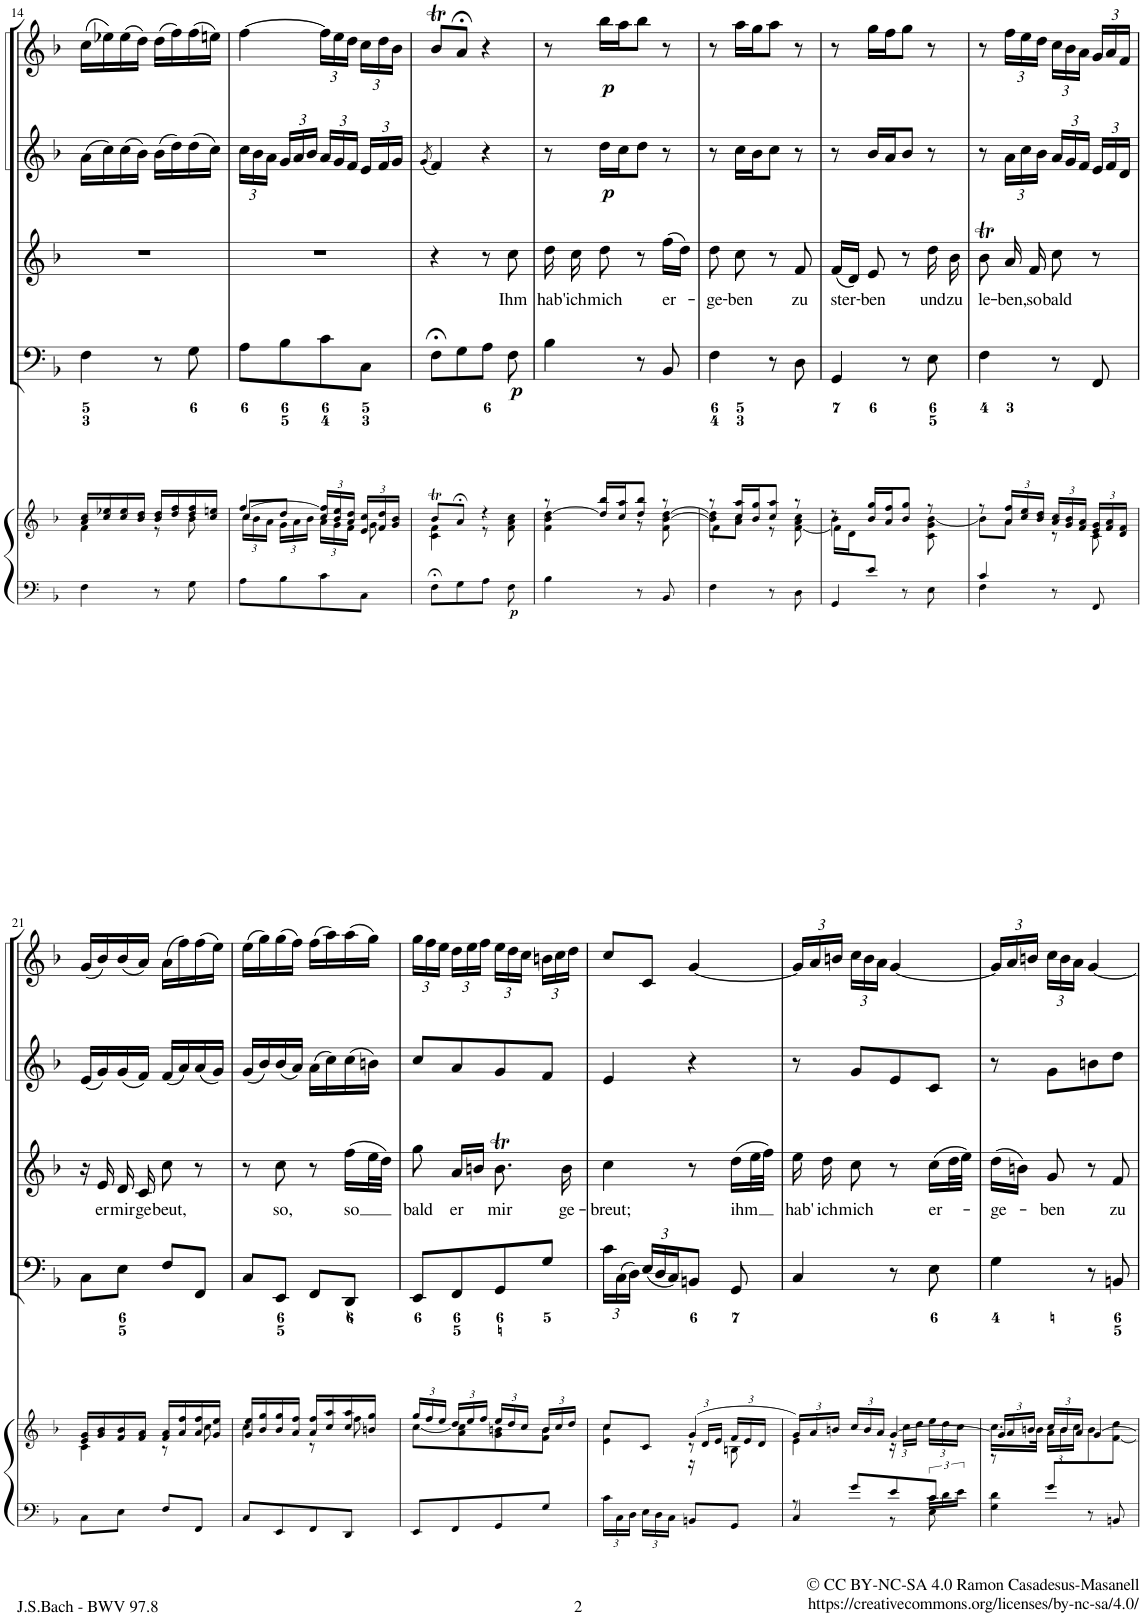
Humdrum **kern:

**kern	**kern	**kern	**kern	**text	**kern	**kern
*part5	*part5	*part4	*part3	*part3	*part2	*part1
*staff6	*staff5	*staff4	*staff3	*staff3	*staff2	*staff1
*I"Piano reduction	*	*I"Organo e Continuo	*I"Soprano	*	*I"Oboe II	*I"Oboe I
*I'Pno	*	*	*	*	*I'Ob	*I'Ob
!!LO:PB:g=z
*clefF4	*clefG2	*clefF4	*clefG2	*	*clefG2	*clefG2
*k[b-]	*k[b-]	*k[b-]	*k[b-]	*	*k[b-]	*k[b-]
*M2/4	*M2/4	*M2/4	*M2/4	*	*M2/4	*M2/4
=14	=14	=14	=14	=14	=14	=14
*	*^	*	*	*	*	*
4F\	16a/ 16cc/LL	4f\	4F\	2r	.	(16a\LL	(16cc\LL
.	16cc/ 16ee-X/	.	.	.	.	16cc\)	16ee-X\)
.	16cc/ 16ee-/	.	.	.	.	(16cc\	(16ee-\
.	16b-/ 16dd/JJ	.	.	.	.	16b-\JJ)	16dd\JJ)
8r	16b-/ 16dd/LL	8r	8r	.	.	(16b-\LL	(16dd\LL
.	16dd/ 16ff/	.	.	.	.	16dd\)	16ff\)
8G\	16dd/ 16ff/	8b-\	8G\	.	.	(16dd\	(16ff\
.	16cc/ 16een/JJ	.	.	.	.	16cc\JJ)	16een\JJ)
=15	=15	=15	=15	=15	=15	=15	=15
*	*	*Xbrackettup	*	*	*	*Xbrackettup	*
*	*	*^	*	*	*	*	*
8A\L	[4ff/	24cc\LL	8cc/L	8A\L	2r	.	24cc\LL	[4ff\
.	.	24b-\	.	.	.	.	24b-\	.
.	.	24a\JJ	.	.	.	.	24a\JJ	.
8B-\	.	24g\LL	8dd/J	8B-\	.	.	24g/LL	.
.	.	24a\	.	.	.	.	24a/	.
.	.	24b-\JJ	.	.	.	.	24b-/JJ	.
*	*	*	*	*	*	*	*	*Xbrackettup
8c\	24cc/ 24ff/]LL	24a\LL	4ryy	8c\	.	.	24a/LL	24ff\LL]
.	24b-/ 24ee/	24g\	.	.	.	.	24g/	24ee\
.	24a/ 24dd/JJ	24f\JJ	.	.	.	.	24f/JJ	24dd\JJ
8C\J	24e/ 24cc/LL	8g\	.	8C\J	.	.	24e/LL	24cc\LL
.	24f/ 24dd/	.	.	.	.	.	24f/	24dd\
.	24g/ 24b-/JJ	.	.	.	.	.	24g/JJ	24b-\JJ
*	*v	*v	*v	*	*	*	*	*
=16	=16	=16	=16	=16	=16	=16
.	.	.	.	.	(8qg/	.
*	*^	*	*	*	*	*
8F;<\L	8b-T/L	4c\ 4f\	8F;<\L	4r	.	4f/)	8b-T/L
8G\	8a;</J	.	8G\	.	.	.	8a;</J
8A\J	4r	8r	8A\J	8r	.	4r	4r
!	!	!	!	!	!LO:LY:b	!	!
8F\	.	8f\ 8a\ 8cc\	8F\	8cc\	Ihm	.	.
=17	=17	=17	=17	=17	=17	=17	=17
!	!	!	!	!	!LO:LY:b	!	!
4B-\	8r	4f\ 4b-\ [>4dd\	4B-\	16dd\	hab'	8r	8r
!	!	!	!	!	!LO:LY:b	!	!
.	.	.	.	16cc\	ich	.	.
!	!	!	!	!	!LO:LY:b	!	!
.	16dd/] 16bb-/LL	.	.	8dd\	mich	16dd\LL	16bb-\LL
.	16cc/ 16aa/J	.	.	.	.	16cc\J	16aa\J
8r	8dd/ 8bb-/J	8r	8r	8r	.	8dd\J	8bb-\J
!	!	!	!	!	!LO:LY:b	!	!
8BB-/	8r	8f\ [>8b-\ [>8dd\	8BB-/	(16ff\LL	er-	8r	8r
.	.	.	.	16dd\JJ)	.	.	.
=18	=18	=18	=18	=18	=18	=18	=18
*	*	*^	*	*	*	*	*
!	!	!	!	!	!	!LO:LY:b	!	!
4F\	8r	8b-\] 8dd\]L	4f\	4F\	8dd\	-ge-	8r	8r
!	!	!	!	!	!	!LO:LY:b	!	!
.	16cc/ 16aa/LL	8a\ 8cc\J	.	.	8cc\	-ben	16cc\LL	16aa\LL
.	16b-/ 16gg/J	.	.	.	.	.	16b-\J	16gg\J
8r	8cc/ 8aa/J	8r	4ryy	8r	8r	.	8cc\J	8aa\J
!	!	!	!	!	!	!LO:LY:b	!	!
8D\	8r	[8f\ 8a\ 8cc\	.	8D\	8f/	zu	8r	8r
=19	=19	=19	=19	=19	=19	=19	=19	=19
*^	*	*	*	*	*	*	*	*
!	!	!	!	!	!	!	!LO:LY:b	!	!
8ryy	4GG/	8r	4b-\	16f\LL]	4GG/	(16f/LL	ster-	8r	8r
.	.	.	.	16d\J	.	16d/JJ)	.	.	.
!	!	!	!	!	!	!	!LO:LY:b	!	!
8e/J	.	16b-/ 16gg/LL	.	8ryy	.	8e/	-ben	16b-/LL	16gg\LL
.	.	16a/ 16ff/J	.	.	.	.	.	16a/J	16ff\J
4ryy	8r	8b-/ 8gg/J	8ryy	4ryy	8r	8r	.	8b-/J	8gg\J
!	!	!	!	!	!	!	!LO:LY:b	!	!
.	8E\	8r	8c\ 8g\ [8b-\	.	8E\	16dd\	und	8r	8r
!	!	!	!	!	!	!	!LO:LY:b	!	!
.	.	.	.	.	.	16b-\	zu	.	.
*	*	*	*v	*v	*	*	*	*	*
=20	=20	=20	=20	=20	=20	=20	=20	=20
!	!	!	!	!	!	!LO:LY:b	!	!
4c/	4F\	8r	8b-\L]	4F\	8b-T\	le-	8r	8r
!	!	!	!	!	!	!LO:LY:b	!	!
.	.	24a/ 24ff/LL	8a\J	.	16a/	-ben,	24a\LL	24ff\LL
.	.	24cc/ 24ee/	.	.	.	.	24cc\	24ee\
!	!	!	!	!	!	!LO:LY:b	!	!
.	.	.	.	.	16f/	so	.	.
.	.	24b-/ 24dd/JJ	.	.	.	.	24b-\JJ	24dd\JJ
!	!	!	!	!	!	!LO:LY:b	!	!
8r	8ryy	24a/ 24cc/LL	8r	8r	8cc\	bald	24a/LL	24cc\LL
.	.	24g/ 24b-/	.	.	.	.	24g/	24b-\
.	.	24f/ 24a/JJ	.	.	.	.	24f/JJ	24a\JJ
8FF/	8ryy	24e/ 24g/LL	8c\	8FF/	8r	.	24e/LL	24g/LL
.	.	24f/ 24a/	.	.	.	.	24f/	24a/
.	.	24d/ 24f/JJ	.	.	.	.	24d/JJ	24f/JJ
*v	*v	*	*	*	*	*	*	*
!!LO:LB:g=z
=21	=21	=21	=21	=21	=21	=21	=21
8C\L	16e/ 16g/LL	4c\	8C\L	16r	.	(16e/LL	(16g/LL
!	!	!	!	!	!LO:LY:b	!	!
.	16g/ 16b-/	.	.	16e/	er	16g/)	16b-/)
!	!	!	!	!	!LO:LY:b	!	!
8E\J	16f/ 16b-/	.	8E\J	16d/	mir	(16g/	(16b-/
!	!	!	!	!	!LO:LY:b	!	!
.	16f/ 16a/JJ	.	.	16c/	ge-	16f/JJ)	16a/JJ)
!	!	!	!	!	!LO:LY:b	!	!
8F/L	16f/ 16a/LL	8r	8F/L	8cc\	-beut,	(16f/LL	(16a\LL
.	16a/ 16ff/	.	.	.	.	16a/)	16ff\)
8FF/J	16a/ 16ff/	8cc\	8FF/J	8r	.	(16a/	(16ff\
.	16g/ 16ee/JJ	.	.	.	.	16g/JJ)	16ee\JJ)
=22	=22	=22	=22	=22	=22	=22	=22
8C/L	16g/ 16ee/LL	4cc\	8C/L	8r	.	(16g/LL	(16ee\LL
.	16b-/ 16gg/	.	.	.	.	16b-/)	16gg\)
!	!	!	!	!	!LO:LY:b	!	!
8EE/	16b-/ 16gg/	.	8EE/J	8cc\	so,	(16b-/	(16gg\
.	16a/ 16ff/JJ	.	.	.	.	16a/JJ)	16ff\JJ)
8FF/	16a/ 16ff/LL	8r	8FF/L	8r	.	(16a\LL	(16ff\LL
.	16cc/ 16aa/	.	.	.	.	16cc\)	16aa\)
!	!	!	!	!	!LO:LY:b	!	!
8DD/J	16cc/ 16aa/	8ff\	8DD/J	(16ff\LL	so	(16cc\	(16aa\
.	16bn/ 16gg/JJ	.	.	32ee\L	.	16bn\JJ)	16gg\JJ)
.	.	.	.	32dd\JJJ)	.	.	.
=23	=23	=23	=23	=23	=23	=23	=23
!	!	!	!	!	!LO:LY:b	!	!
8EE/L	24gg/LL	[8cc\L	8EE/L	8gg\	bald	8cc/L	24gg\LL
.	24ff/	.	.	.	.	.	24ff\
.	24ee/JJ	.	.	.	.	.	24ee\JJ
!	!	!	!	!	!LO:LY:b	!	!
8FF/	24dd/LL	8a\ 8cc\]	8FF/	16a/LL	er	8a/	24dd\LL
.	24ee/	.	.	.	.	.	24ee\
.	.	.	.	16bn/JJ	.	.	.
.	24ff/JJ	.	.	.	.	.	24ff\JJ
!	!	!	!	!	!LO:LY:b	!	!
8GG/	24ee/LL	8g\ 8bn\	8GG/	8.bt\	mir	8g/	24ee\LL
.	24dd/	.	.	.	.	.	24dd\
.	24cc/JJ	.	.	.	.	.	24cc\JJ
8G/J	24b/LL	8f\ 8b\J	8G/J	.	.	8f/J	24bn\LL
.	24cc/	.	.	.	.	.	24cc\
!	!	!	!	!	!LO:LY:b	!	!
.	.	.	.	16b\	ge-	.	.
.	24dd/JJ	.	.	.	.	.	24dd\JJ
*	*v	*v	*	*	*	*	*
=24	=24	=24	=24	=24	=24	=24
*Xbrackettup	*	*Xbrackettup	*	*	*	*
*	*^	*	*	*	*	*
*	*	*^	*	*	*	*	*
!	!	!	!	!	!	!LO:LY:b	!	!
24c\LL	8cc/L	4e\ 4cc\	4ryy	24c\LL	4cc\	-breut;	4e/	8cc/L
24C\	.	.	.	(24C\	.	.	.	.
24D\JJ	.	.	.	24D\JJ)	.	.	.	.
24E\LL	8c/J	.	.	(24E/LL	.	.	.	8c/J
24D\	.	.	.	24D/	.	.	.	.
24C\JJ	.	.	.	24C/J)	.	.	.	.
8BBn/L	[4g/	8r	24r	8BBn/J	8r	.	4r	[4g/
.	.	.	24d/LL	.	.	.	.	.
.	.	.	24e/JJ	.	.	.	.	.
!	!	!	!	!	!	!LO:LY:b	!	!
8GG/J	.	8Bn\	24f/LL	8GG/	(16dd\LL	ihm	.	.
.	.	.	24e/	.	.	.	.	.
.	.	.	.	.	32ee\L	.	.	.
.	.	.	24d/JJ	.	.	.	.	.
.	.	.	.	.	32ff\JJJ)	.	.	.
*	*	*v	*v	*	*	*	*	*
=25	=25	=25	=25	=25	=25	=25	=25
*^	*	*	*	*	*	*	*
*	*^	*	*	*	*	*	*	*
!	!	!	!	!	!	!	!LO:LY:b	!	!
8r	4C/	4ryy	24g/LL]	4e\	4C/	16ee\	hab'	8r	24g/LL]
.	.	.	24a/	.	.	.	.	.	24a/
!	!	!	!	!	!	!	!LO:LY:b	!	!
.	.	.	.	.	.	16dd\	ich	.	.
.	.	.	24bn/JJ	.	.	.	.	.	24bn/JJ
!	!	!	!	!	!	!	!LO:LY:b	!	!
8g/L	.	.	24cc/LL	.	.	8cc\	mich	8g/L	24cc\LL
.	.	.	24b/	.	.	.	.	.	24b\
.	.	.	24a/JJ	.	.	.	.	.	24a\JJ
8e/	8r	8ryy	[4g/	24r	8r	8r	.	8e/	[4g/
.	.	.	.	24cc\LL	.	.	.	.	.
.	.	.	.	24dd\JJ	.	.	.	.	.
*	*	*brackettup	*	*	*	*	*	*	*
!	!	!	!	!	!	!	!LO:LY:b	!	!
8c/J	8E\	24c\LL	.	24ee\LL	8E\	(16cc\LL	er-	8c/J	.
.	.	24d\	.	24dd\	.	.	.	.	.
.	.	.	.	.	.	32dd\L	.	.	.
.	.	24e\JJ	.	24cc\JJ	.	.	.	.	.
.	.	.	.	.	.	32ee\JJJ)	.	.	.
*	*v	*v	*	*	*	*	*	*	*
=26	=26	=26	=26	=26	=26	=26	=26	=26
*	*	*	*^	*	*	*	*	*
!	!	!	!	!	!	!	!LO:LY:b	!	!
8ryy	4G\ 4d\	24g/LL]	16.cc\LL	8r	4G\	(16dd\LL	-ge-	8r	24g/LL]
.	.	24a/	.	.	.	.	.	.	24a/
.	.	.	.	.	.	16bn\JJ)	.	.	.
.	.	24bn/JJ	.	.	.	.	.	.	24bn/JJ
.	.	.	32b\JJk	.	.	.	.	.	.
!	!	!	!	!	!	!	!LO:LY:b	!	!
8g/L	.	24cc/LL	24a\LL	8ryy	.	8g/	-ben	8g\L	24cc\LL
.	.	24b/	24b\	.	.	.	.	.	24b\
.	.	24a/JJ	24cc\JJ	.	.	.	.	.	24a\JJ
4ryy	8r	[4g/	4ryy	8b\	8r	8r	.	8bn\	[4g/
!	!	!	!	!	!	!	!LO:LY:b	!	!
.	8BBn/	.	.	[8f\ 8dd\J	8BBn/	8f/	zu	8dd\J	.
*v	*v	*	*	*	*	*	*	*	*
*	*v	*v	*v	*	*	*	*	*
=	=	=	=	=	=	=
*-	*-	*-	*-	*-	*-	*-
